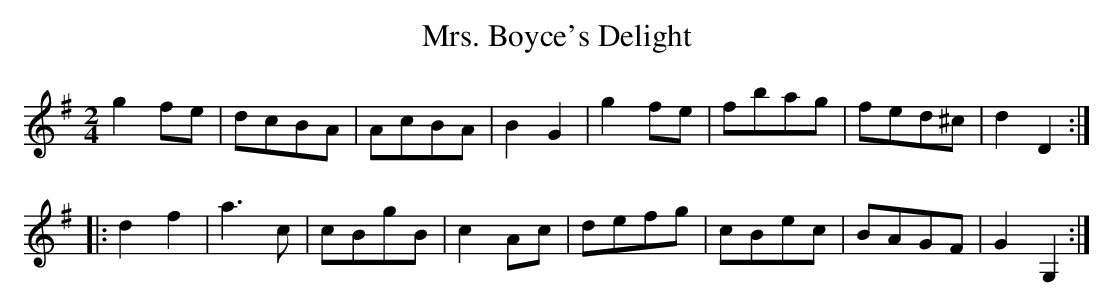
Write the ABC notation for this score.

X:1
T:Mrs. Boyce's Delight
M:2/4
L:1/8
K:G
g2 fe | dcBA | AcBA | B2G2 | g2 fe | fbag | fed^c | d2 D2 :|
|: d2f2 | a3c | cBgB | c2 Ac | defg | cBec | BAGF | G2 G,2 :|
